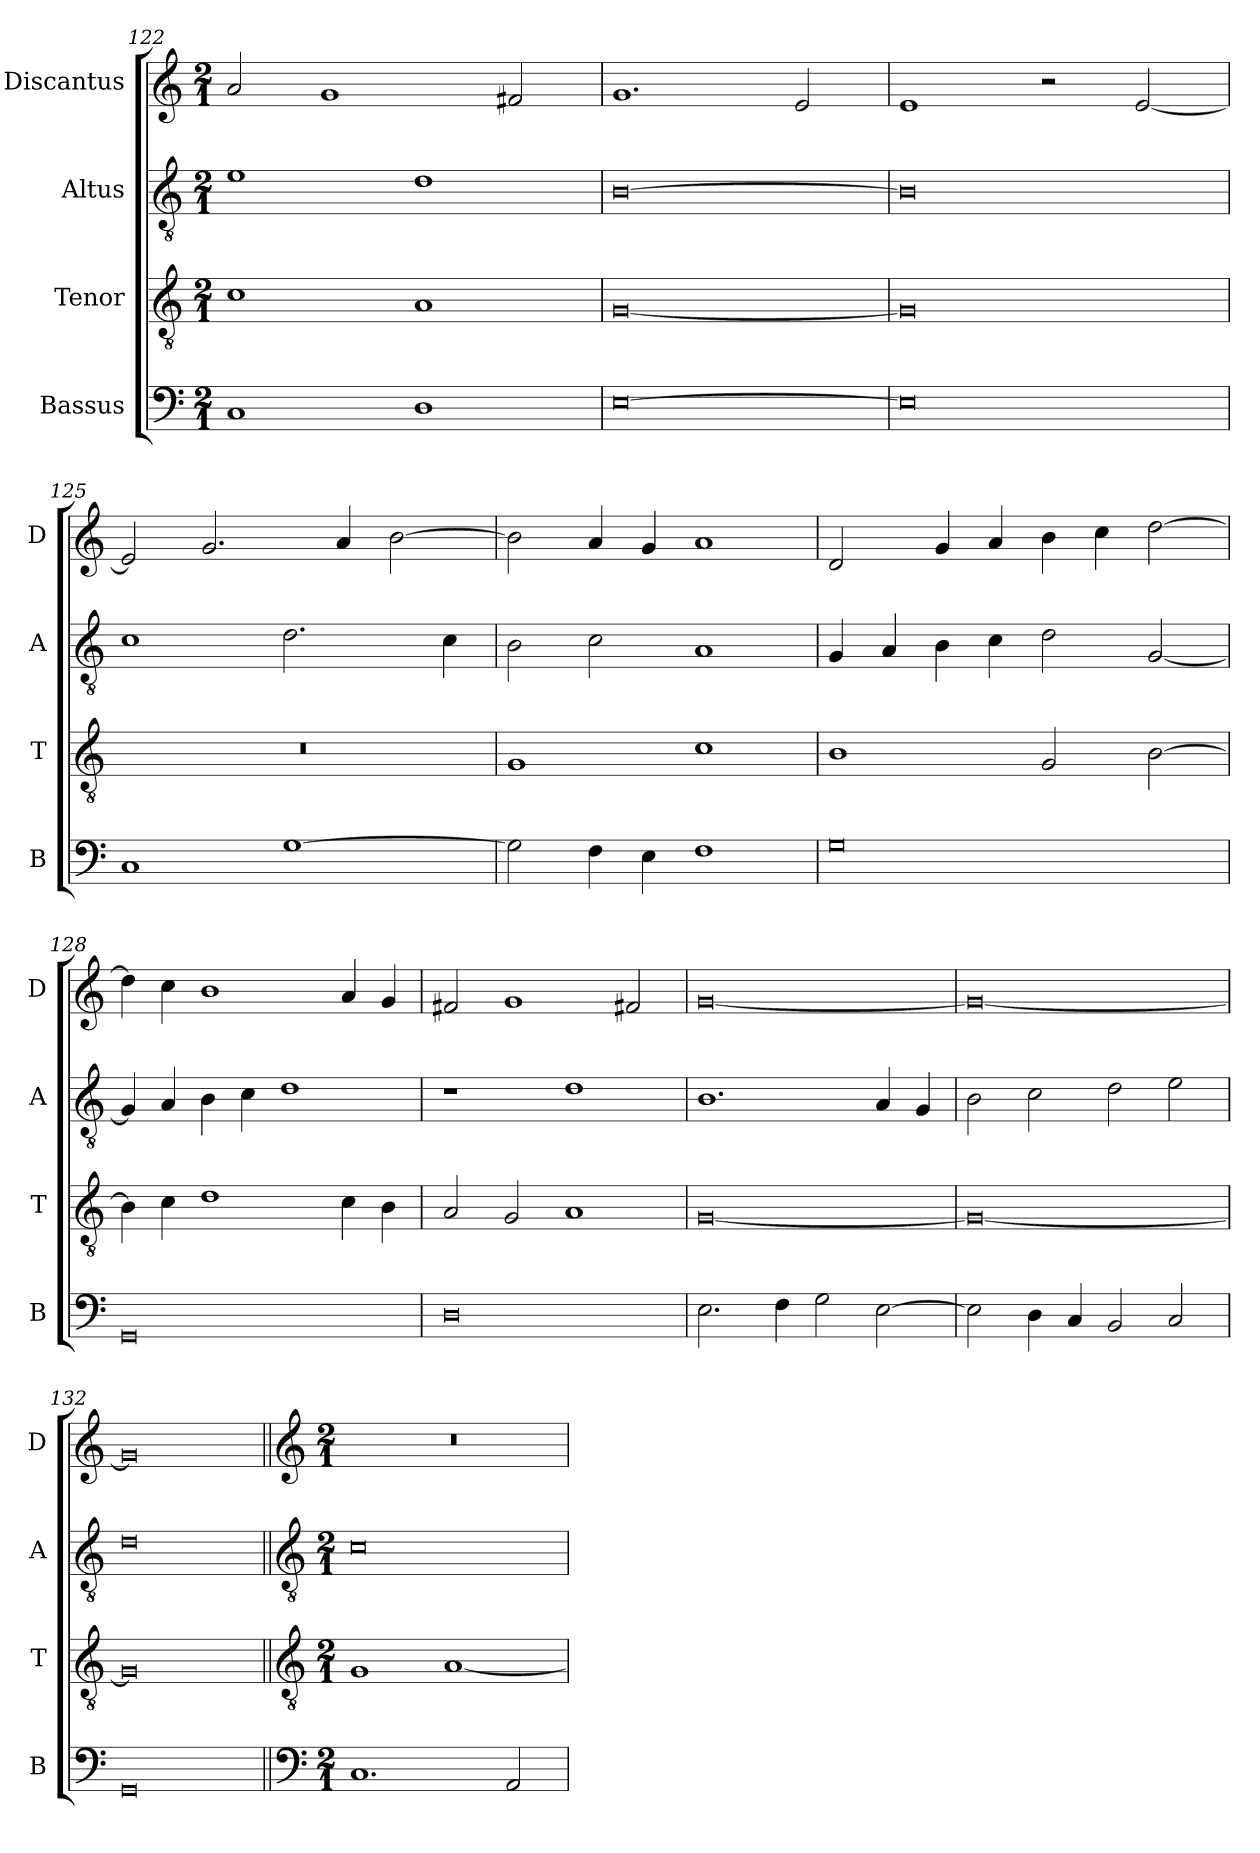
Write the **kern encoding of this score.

**kern	**kern	**kern	**kern
*part4	*part3	*part2	*part1
*staff4	*staff3	*staff2	*staff1
*I"Bassus	*I"Tenor	*I"Altus	*I"Discantus
*I'B	*I'T	*I'A	*I'D
*clefF4	*clefGv2	*clefGv2	*clefG2
*k[]	*k[]	*k[]	*k[]
*a:	*a:	*a:	*a:
*M2/1	*M2/1	*M2/1	*M2/1
=122	=122	=122	=122
1C	1c	1e	2a
.	.	.	1g
1D	1A	1d	.
.	.	.	2f#X
=123	=123	=123	=123
[0E	[0G	[0B	1.g
.	.	.	2e
=124	=124	=124	=124
0E]	0G]	0B]	1e
.	.	.	2r
.	.	.	[2e
=125	=125	=125	=125
1C	0r	1c	2e]
.	.	.	2.g
[1G	.	2.d	.
.	.	.	4a
.	.	.	[2b
.	.	4c	.
=126	=126	=126	=126
2G]	1G	2B	2b]
4F	.	2c	4a
4E	.	.	4g
1F	1c	1A	1a
=127	=127	=127	=127
0G	1B	4G	2d
.	.	4A	.
.	.	4B	4g
.	.	4c	4a
.	2G	2d	4b
.	.	.	4cc
.	[2B	[2G	[2dd
=128	=128	=128	=128
0GG	4B]	4G]	4dd]
.	4c	4A	4cc
.	1d	4B	1b
.	.	4c	.
.	.	1d	.
.	4c	.	4a
.	4B	.	4g
=129	=129	=129	=129
0D	2A	1r	2f#X
.	2G	.	1g
.	1A	1d	.
.	.	.	2f#X
=130	=130	=130	=130
2.E	[0G	1.B	[0g
4F	.	.	.
2G	.	.	.
[2E	.	4A	.
.	.	4G	.
=131	=131	=131	=131
2E]	0G_	2B	0g_
4D	.	2c	.
4C	.	.	.
2BB	.	2d	.
2C	.	2e	.
=132	=132	=132	=132
0GG	0G]	0d	0g]
!!LO:LB:g=z
=133||	=133||	=133||	=133||
*clefF4	*clefGv2	*clefGv2	*clefG2
*k[]	*k[]	*k[]	*k[]
*M2/1	*M2/1	*M2/1	*M2/1
1.C	1G	0c	0r
.	[1A	.	.
2AA	.	.	.
=	=	=	=
*-	*-	*-	*-
